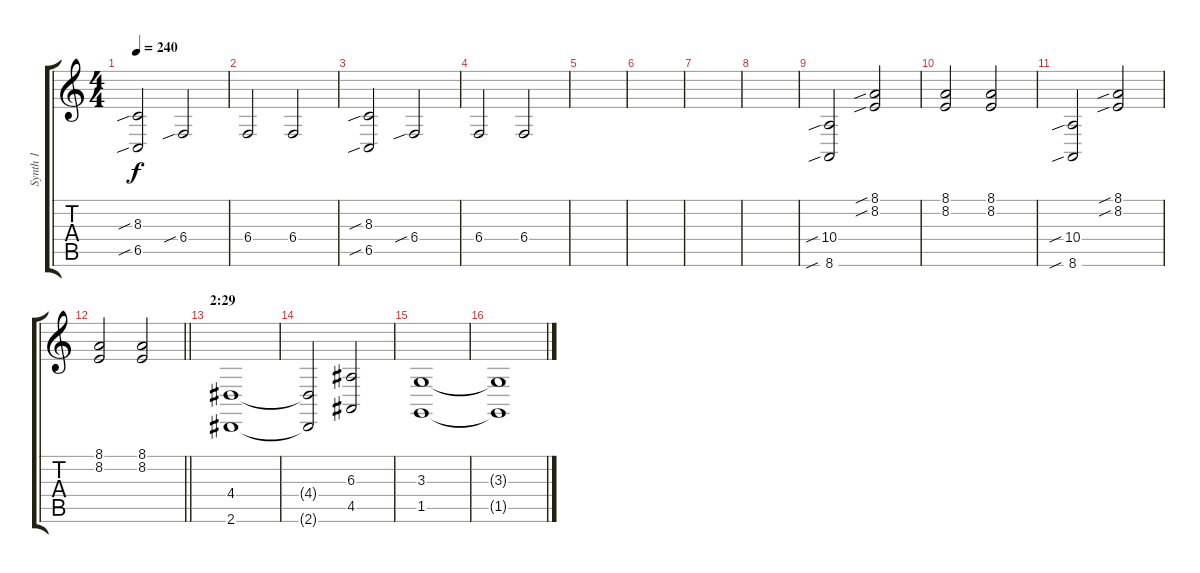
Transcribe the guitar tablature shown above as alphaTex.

\track ("Synth 1" "Synth 1") {instrument frenchhorn}
\staff {score tabs}
\tuning (Db4 Ab3 E3 B2 Gb2 Db2) {hide}
\ts (4 4)
\tempo 240
\clef g2
\ks c
(8.3{sib} 6.5{sib}).2{dy f volume 11 instrument choiraahs} 6.4{sib}.2 |
6.4.2 6.4.2 |
(8.3{sib} 6.5{sib}).2 6.4{sib}.2 |
6.4.2 6.4.2 |
|
|
|
|
(10.4{sib} 8.6{sib}).2 (8.1{sib} 8.2{sib}).2 |
(8.1 8.2).2 (8.1 8.2).2 |
(10.4{sib} 8.6{sib}).2 (8.1{sib} 8.2{sib}).2 |
\barLineRight lightlight
(8.1 8.2).2 (8.1 8.2).2 |
\section ("" "2:29")
(4.4 2.6).1{volume 7 instrument choiraahs} |
(4.4{t} 2.6{t}).2 (6.3 4.5).2 |
(3.3 1.5).1 |
(3.3{t} 1.5{t}).1
